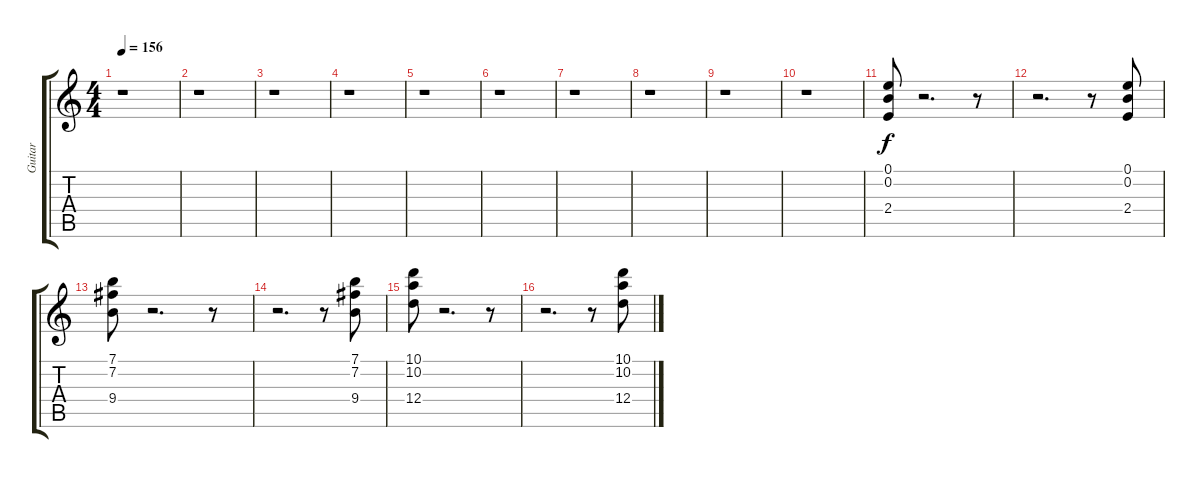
\track (" Guitar" " Guitar") {instrument distortionguitar}
\staff {score tabs}
\tuning (E4 B3 G3 D3 A2 E2) {hide}
\ts (4 4)
\tempo 156
\clef g2
\ks c
r.1{dy f} |
r.1 |
r.1 |
r.1 |
r.1 |
r.1 |
r.1 |
r.1 |
r.1 |
r.1 |
(0.1 0.2 2.4).8 r.2{d} r.8 |
r.2{d} r.8 (0.1 0.2 2.4).8 |
(7.1 7.2 9.4).8 r.2{d} r.8 |
r.2{d} r.8 (7.1 7.2 9.4).8 |
(10.1 10.2 12.4).8 r.2{d} r.8 |
r.2{d} r.8 (10.1 10.2 12.4).8
